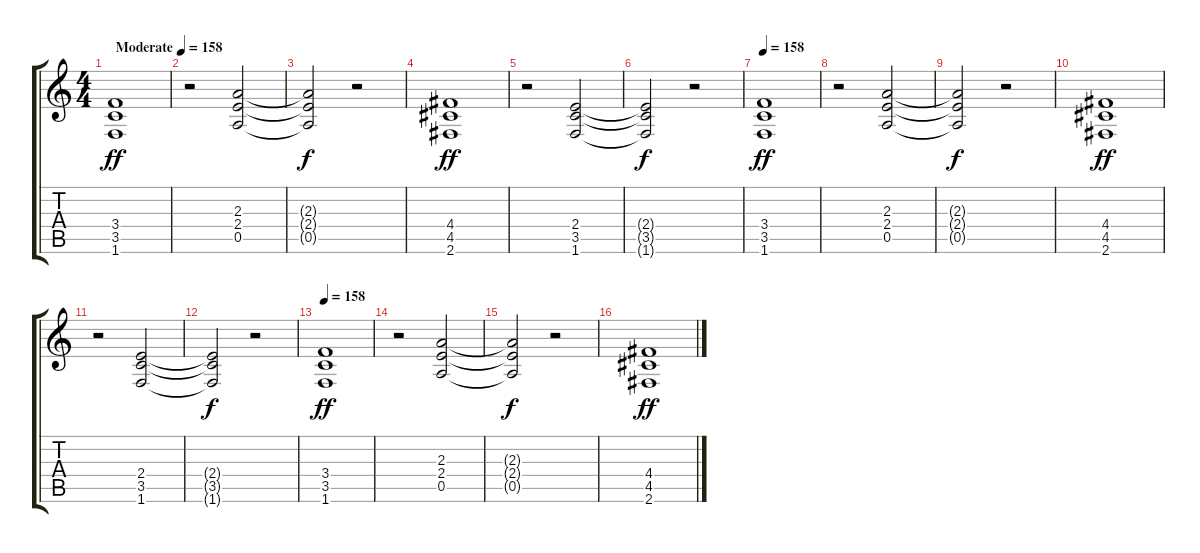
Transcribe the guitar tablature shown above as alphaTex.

\track "" {instrument distortionguitar}
\staff {score tabs}
\tuning (E4 B3 G3 D3 A2 E2) {hide}
\ts (4 4)
\tempo (158 "Moderate")
\clef g2
\ks c
(3.4 3.5 1.6).1{dy ff instrument distortionguitar} |
r.2 (2.3 2.4 0.5).2 |
(2.3{t} 2.4{t} 0.5{t}).2{dy f} r.2 |
(4.4 4.5 2.6).1{dy ff} |
r.2 (2.4 3.5 1.6).2 |
(2.4{t} 3.5{t} 1.6{t}).2{dy f} r.2 |
\tempo 158
(3.4 3.5 1.6).1{dy ff} |
r.2 (2.3 2.4 0.5).2 |
(2.3{t} 2.4{t} 0.5{t}).2{dy f} r.2 |
(4.4 4.5 2.6).1{dy ff} |
r.2 (2.4 3.5 1.6).2 |
(2.4{t} 3.5{t} 1.6{t}).2{dy f} r.2 |
\tempo 158
(3.4 3.5 1.6).1{dy ff} |
r.2 (2.3 2.4 0.5).2 |
(2.3{t} 2.4{t} 0.5{t}).2{dy f} r.2 |
(4.4 4.5 2.6).1{dy ff}
